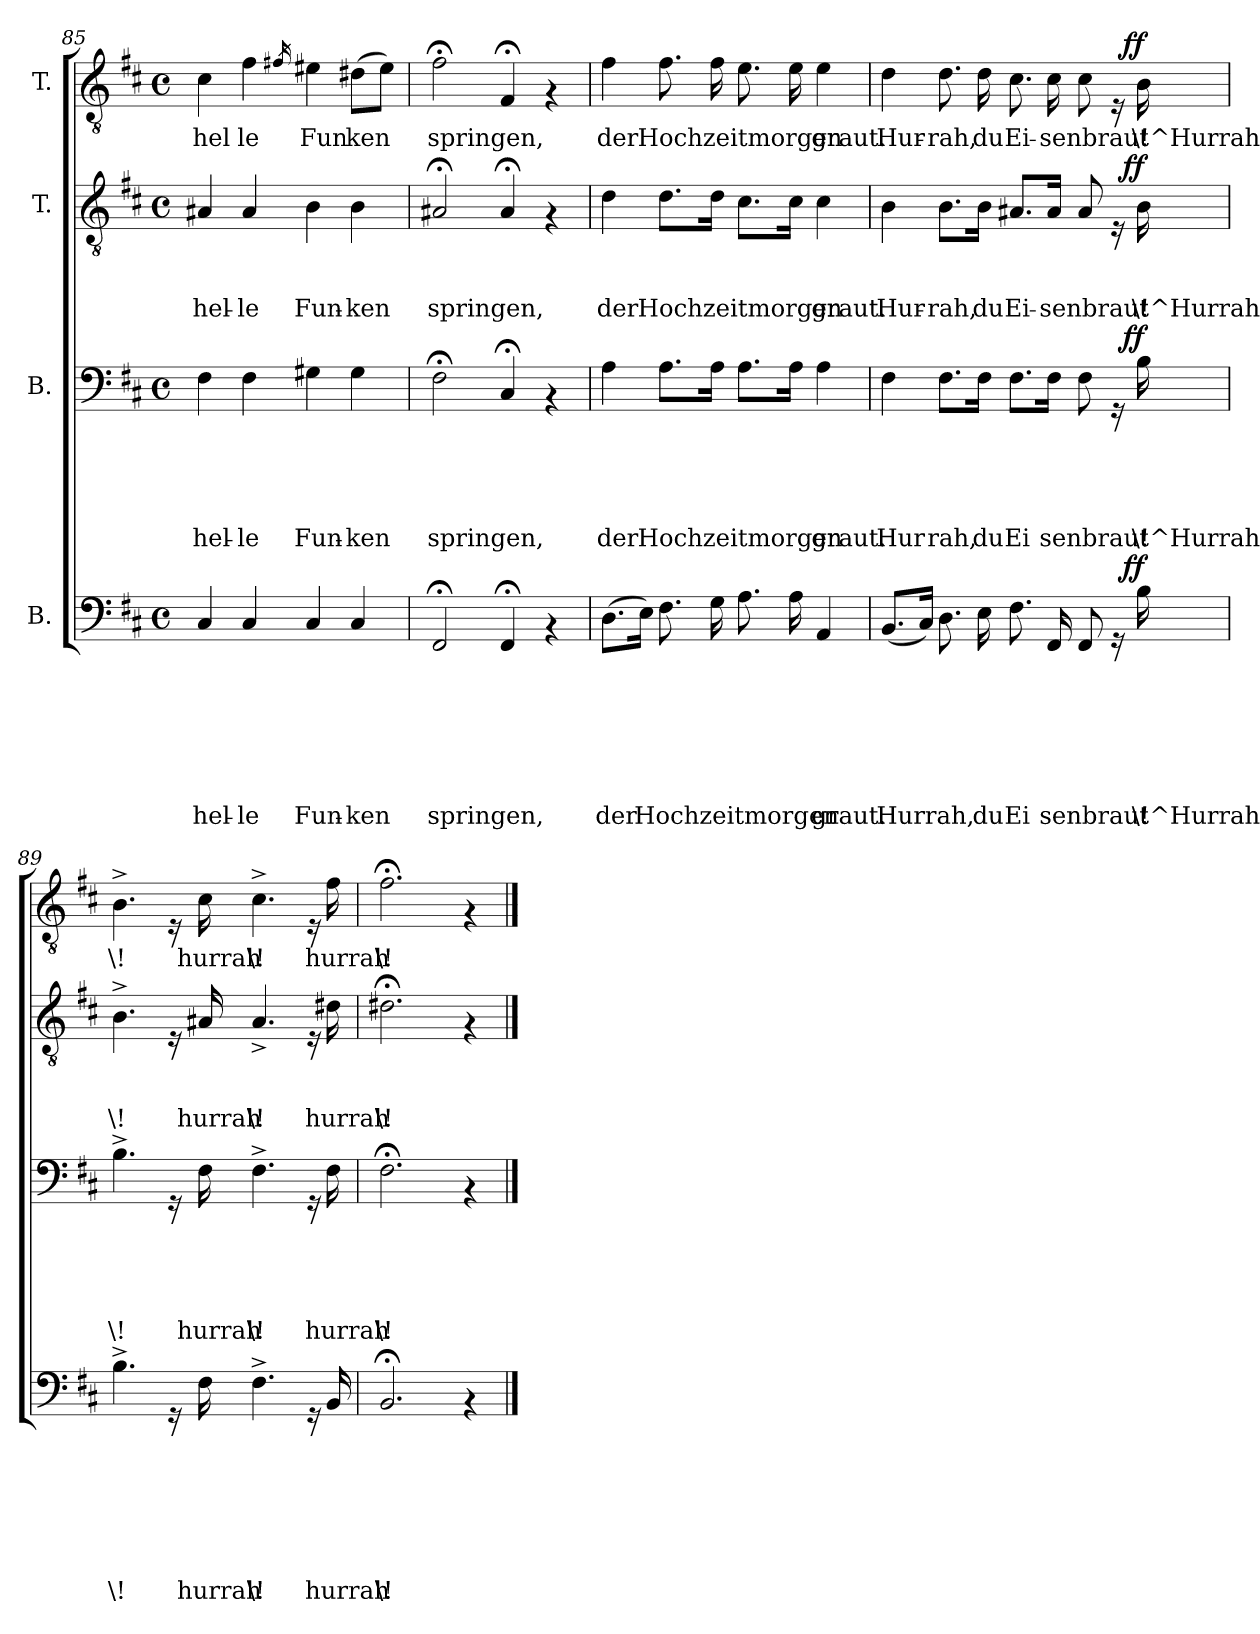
**kern	**text	**text	**text	**text	**text	**text	**text	**dynam	**kern	**text	**text	**text	**text	**text	**dynam	**kern	**text	**text	**text	**dynam	**kern	**text	**dynam
*part4	*part4	*part4	*part4	*part4	*part4	*part4	*part4	*part4	*part3	*part3	*part3	*part3	*part3	*part3	*part3	*part2	*part2	*part2	*part2	*part2	*part1	*part1	*part1
*staff4	*staff4	*staff4	*staff4	*staff4	*staff4	*staff4	*staff4	*staff4	*staff3	*staff3	*staff3	*staff3	*staff3	*staff3	*staff3	*staff2	*staff2	*staff2	*staff2	*staff2	*staff1	*staff1	*staff1
*I"B.	*	*	*	*	*	*	*	*	*I"B.	*	*	*	*	*	*	*I"T.	*	*	*	*	*I"T.	*	*
*clefF4	*	*	*	*	*	*	*	*	*clefF4	*	*	*	*	*	*	*clefGv2	*	*	*	*	*clefGv2	*	*
*k[f#c#]	*	*	*	*	*	*	*	*	*k[f#c#]	*	*	*	*	*	*	*k[f#c#]	*	*	*	*	*k[f#c#]	*	*
*D:	*	*	*	*	*	*	*	*	*D:	*	*	*	*	*	*	*D:	*	*	*	*	*D:	*	*
*M4/4	*	*	*	*	*	*	*	*	*M4/4	*	*	*	*	*	*	*M4/4	*	*	*	*	*M4/4	*	*
*met(c)	*	*	*	*	*	*	*	*	*met(c)	*	*	*	*	*	*	*met(c)	*	*	*	*	*met(c)	*	*
=85	=85	=85	=85	=85	=85	=85	=85	=85	=85	=85	=85	=85	=85	=85	=85	=85	=85	=85	=85	=85	=85	=85	=85
!	!	!	!	!	!	!	!LO:LY:b:rj	!	!	!	!	!	!	!LO:LY:b:rj	!	!	!	!	!LO:LY:b:rj	!	!	!LO:LY:b:rj	!
4C#/	.	.	.	.	.	.	hel-	.	4F#\	.	.	.	.	hel-	.	4A#X/	.	.	hel-	.	4c#\	hel	.
!	!	!	!	!	!	!	!LO:LY:b:rj	!	!	!	!	!	!	!LO:LY:b:rj	!	!	!	!	!LO:LY:b:rj	!	!	!LO:LY:b:rj	!
4C#/	.	.	.	.	.	.	-le	.	4F#\	.	.	.	.	-le	.	4A#/	.	.	-le	.	4f#\	le	.
.	.	.	.	.	.	.	.	.	.	.	.	.	.	.	.	.	.	.	.	.	16qf#X/	.	.
!	!	!	!	!	!	!	!LO:LY:b:rj	!	!	!	!	!	!	!LO:LY:b:rj	!	!	!	!	!LO:LY:b:rj	!	!	!LO:LY:b:rj	!
4C#/	.	.	.	.	.	.	Fun-	.	4G#X\	.	.	.	.	Fun-	.	4B\	.	.	Fun-	.	4e#X\	Fun	.
!	!	!	!	!	!	!	!LO:LY:b:rj	!	!	!	!	!	!	!LO:LY:b:rj	!	!	!	!	!LO:LY:b:rj	!	!	!LO:LY:b:rj	!
4C#/	.	.	.	.	.	.	-ken	.	4G#\	.	.	.	.	-ken	.	4B\	.	.	-ken	.	(>8d#X\L	ken	.
.	.	.	.	.	.	.	.	.	.	.	.	.	.	.	.	.	.	.	.	.	8e#\J)	.	.
!!LO:LB:g=z
=86!	=86!	=86!	=86!	=86!	=86!	=86!	=86!	=86!	=86!	=86!	=86!	=86!	=86!	=86!	=86!	=86!	=86!	=86!	=86!	=86!	=86!	=86!	=86!
!	!	!	!	!	!	!	!LO:LY:b:rj	!	!	!	!	!	!	!LO:LY:b:rj	!	!	!	!	!LO:LY:b:rj	!	!	!LO:LY:b:rj	!
2FF#;</	.	.	.	.	.	.	springen,	.	2F#;<\	.	.	.	.	springen,	.	2A#X;</	.	.	springen,	.	2f#;<\	springen,	.
4FF#;</	.	.	.	.	.	.	.	.	4C#;</	.	.	.	.	.	.	4A#;</	.	.	.	.	4F#;</	.	.
4rAA	.	.	.	.	.	.	.	.	4rAA	.	.	.	.	.	.	4rF	.	.	.	.	4rF	.	.
=87!	=87!	=87!	=87!	=87!	=87!	=87!	=87!	=87!	=87!	=87!	=87!	=87!	=87!	=87!	=87!	=87!	=87!	=87!	=87!	=87!	=87!	=87!	=87!
!	!	!	!	!	!	!	!LO:LY:b:rj	!	!	!	!	!	!	!LO:LY:b:rj	!	!	!	!	!LO:LY:b:rj	!	!	!LO:LY:b:rj	!
(>8.D\L	.	.	.	.	.	.	der	.	4A\	.	.	.	.	der	.	4d\	.	.	der	.	4f#\	der	.
!	!	!	!	!	!	!	!LO:LY:b:rj	!	!	!	!	!	!	!	!	!	!	!	!	!	!	!	!
16E\Jk)	.	.	.	.	.	.	Hochzeitmorgen	.	.	.	.	.	.	.	.	.	.	.	.	.	.	.	.
!	!	!	!	!	!	!	!	!	!	!	!	!	!	!LO:LY:b:rj	!	!	!	!	!LO:LY:b:rj	!	!	!LO:LY:b:rj	!
8.F#\	.	.	.	.	.	.	.	.	8.A\L	.	.	.	.	Hochzeitmorgen	.	8.d\L	.	.	Hochzeitmorgen	.	8.f#\	Hochzeitmorgen	.
16G\	.	.	.	.	.	.	.	.	16A\Jk	.	.	.	.	.	.	16d\Jk	.	.	.	.	16f#\	.	.
8.A\	.	.	.	.	.	.	.	.	8.A\L	.	.	.	.	.	.	8.c#\L	.	.	.	.	8.e\	.	.
16A\	.	.	.	.	.	.	.	.	16A\Jk	.	.	.	.	.	.	16c#\Jk	.	.	.	.	16e\	.	.
!	!	!	!	!	!	!	!LO:LY:b:rj	!	!	!	!	!	!	!LO:LY:b:rj	!	!	!	!	!LO:LY:b:rj	!	!	!LO:LY:b:rj	!
4AA/	.	.	.	.	.	.	graut.	.	4A\	.	.	.	.	graut.	.	4c#\	.	.	graut.	.	4e\	graut.	.
=88!	=88!	=88!	=88!	=88!	=88!	=88!	=88!	=88!	=88!	=88!	=88!	=88!	=88!	=88!	=88!	=88!	=88!	=88!	=88!	=88!	=88!	=88!	=88!
!	!	!	!	!	!	!	!LO:LY:b:rj	!	!	!	!	!	!	!LO:LY:b:rj	!	!	!	!	!LO:LY:b:rj	!	!	!LO:LY:b:rj	!
*^	*	*	*	*	*	*	*	*	*^	*	*	*	*	*	*	*^	*	*	*	*	*^	*	*
(<8.BB/L	2ryy	.	.	.	.	.	.	Hurrah,	.	4F#\	2ryy	.	.	.	.	Hur	.	4B\	2ryy	.	.	Hur-	.	4d\	2ryy	Hur-	.
16C#/Jk)	.	.	.	.	.	.	.	.	.	.	.	.	.	.	.	.	.	.	.	.	.	.	.	.	.	.	.
!	!	!	!	!	!	!	!	!	!	!	!	!	!	!	!	!LO:LY:b:rj	!	!	!	!	!	!LO:LY:b:rj	!	!	!	!LO:LY:b:rj	!
8.D\	.	.	.	.	.	.	.	.	.	8.F#\L	.	.	.	.	.	rah,	.	8.B\L	.	.	.	-rah,	.	8.d\	.	-rah,	.
!	!	!	!	!	!	!	!	!LO:LY:b:rj	!	!	!	!	!	!	!	!LO:LY:b:rj	!	!	!	!	!	!LO:LY:b:rj	!	!	!	!LO:LY:b:rj	!
16E\	.	.	.	.	.	.	.	du	.	16F#\Jk	.	.	.	.	.	du	.	16B\Jk	.	.	.	du	.	16d\	.	du	.
!	!	!	!	!	!	!	!	!LO:LY:b:rj	!	!	!	!	!	!	!	!LO:LY:b:rj	!	!	!	!	!	!LO:LY:b:rj	!	!	!	!LO:LY:b:rj	!
8.F#\	4ryy	.	.	.	.	.	.	Ei	.	8.F#\L	4ryy	.	.	.	.	Ei	.	8.A#X/L	4ryy	.	.	Ei-	.	8.c#\	4ryy	Ei-	.
!	!	!	!	!	!	!	!	!LO:LY:b:rj	!	!	!	!	!	!	!	!LO:LY:b:rj	!	!	!	!	!	!LO:LY:b:rj	!	!	!	!LO:LY:b:rj	!
16FF#/	.	.	.	.	.	.	.	senbraut	.	16F#\Jk	.	.	.	.	.	senbraut	.	16A#/Jk	.	.	.	-senbraut	.	16c#\	.	-senbraut	.
8FF#/	8ryy	.	.	.	.	.	.	.	.	8F#\	8ryy	.	.	.	.	.	.	8A#/	8ryy	.	.	.	.	8c#\	8ryy	.	.
16rGG	32ryy	.	.	.	.	.	.	.	.	16rGG	32ryy	.	.	.	.	.	.	16rE	32ryy	.	.	.	.	16rE	32ryy	.	.
!	!	!	!	!	!	!	!	!	!LO:DY:a	!	!	!	!	!	!	!	!LO:DY:a	!	!	!	!	!	!LO:DY:a	!	!	!	!LO:DY:a
.	16.ryy	.	.	.	.	.	.	.	ff	.	16.ryy	.	.	.	.	.	ff	.	16.ryy	.	.	.	ff	.	16.ryy	.	ff
!	!	!	!	!	!	!	!	!LO:LY:b:rj	!	!	!	!	!	!	!	!LO:LY:b:rj	!	!	!	!	!	!LO:LY:b:rj	!	!	!	!LO:LY:b:rj	!
16B\	.	.	.	.	.	.	.	\!^Hurrah	.	16B\	.	.	.	.	.	\!^Hurrah	.	16B\	.	.	.	\!^Hurrah	.	16B\	.	\!^Hurrah	.
=89!	=89!	=89!	=89!	=89!	=89!	=89!	=89!	=89!	=89!	=89!	=89!	=89!	=89!	=89!	=89!	=89!	=89!	=89!	=89!	=89!	=89!	=89!	=89!	=89!	=89!	=89!	=89!
!	!	!	!	!	!	!	!	!LO:LY:b:rj	!	!	!	!	!	!	!	!LO:LY:b:rj	!	!	!	!	!	!LO:LY:b:rj	!	!	!	!LO:LY:b:rj	!
*v	*v	*	*	*	*	*	*	*	*	*	*	*	*	*	*	*	*	*v	*v	*	*	*	*	*v	*v	*	*
*	*	*	*	*	*	*	*	*	*v	*v	*	*	*	*	*	*	*	*	*	*	*	*	*	*
4.B^>\	.	.	.	.	.	.	\!	.	4.B^>\	.	.	.	.	\!	.	4.B^>\	.	.	\!	.	4.B^>\	\!	.
16rGG	.	.	.	.	.	.	.	.	16rGG	.	.	.	.	.	.	16rE	.	.	.	.	16rE	.	.
!	!	!	!	!	!	!	!LO:LY:b:rj	!	!	!	!	!	!	!LO:LY:b:rj	!	!	!	!	!LO:LY:b:rj	!	!	!LO:LY:b:rj	!
16F#\	.	.	.	.	.	.	hurrah	.	16F#\	.	.	.	.	hurrah	.	16A#X/	.	.	hurrah	.	16c#\	hurrah	.
!	!	!	!	!	!	!	!LO:LY:b:rj	!	!	!	!	!	!	!LO:LY:b:rj	!	!	!	!	!LO:LY:b:rj	!	!	!LO:LY:b:rj	!
4.F#^>\	.	.	.	.	.	.	\!	.	4.F#^>\	.	.	.	.	\!	.	4.A#^</	.	.	\!	.	4.c#^>\	\!	.
16rGG	.	.	.	.	.	.	.	.	16rGG	.	.	.	.	.	.	16rE	.	.	.	.	16rE	.	.
!	!	!	!	!	!	!	!LO:LY:b:rj	!	!	!	!	!	!	!LO:LY:b:rj	!	!	!	!	!LO:LY:b:rj	!	!	!LO:LY:b:rj	!
16BB/	.	.	.	.	.	.	hurrah	.	16F#\	.	.	.	.	hurrah	.	16d#X\	.	.	hurrah	.	16f#\	hurrah	.
=90!	=90!	=90!	=90!	=90!	=90!	=90!	=90!	=90!	=90!	=90!	=90!	=90!	=90!	=90!	=90!	=90!	=90!	=90!	=90!	=90!	=90!	=90!	=90!
!	!	!	!	!	!	!	!LO:LY:b:rj	!	!	!	!	!	!	!LO:LY:b:rj	!	!	!	!	!LO:LY:b:rj	!	!	!LO:LY:b:rj	!
2.BB;</	.	.	.	.	.	.	\!	.	2.F#;<\	.	.	.	.	\!	.	2.d#X;<\	.	.	\!	.	2.f#;<\	\!	.
4rAA	.	.	.	.	.	.	.	.	4rAA	.	.	.	.	.	.	4rF	.	.	.	.	4rF	.	.
==	==	==	==	==	==	==	==	==	==	==	==	==	==	==	==	==	==	==	==	==	==	==	==
*-	*-	*-	*-	*-	*-	*-	*-	*-	*-	*-	*-	*-	*-	*-	*-	*-	*-	*-	*-	*-	*-	*-	*-
